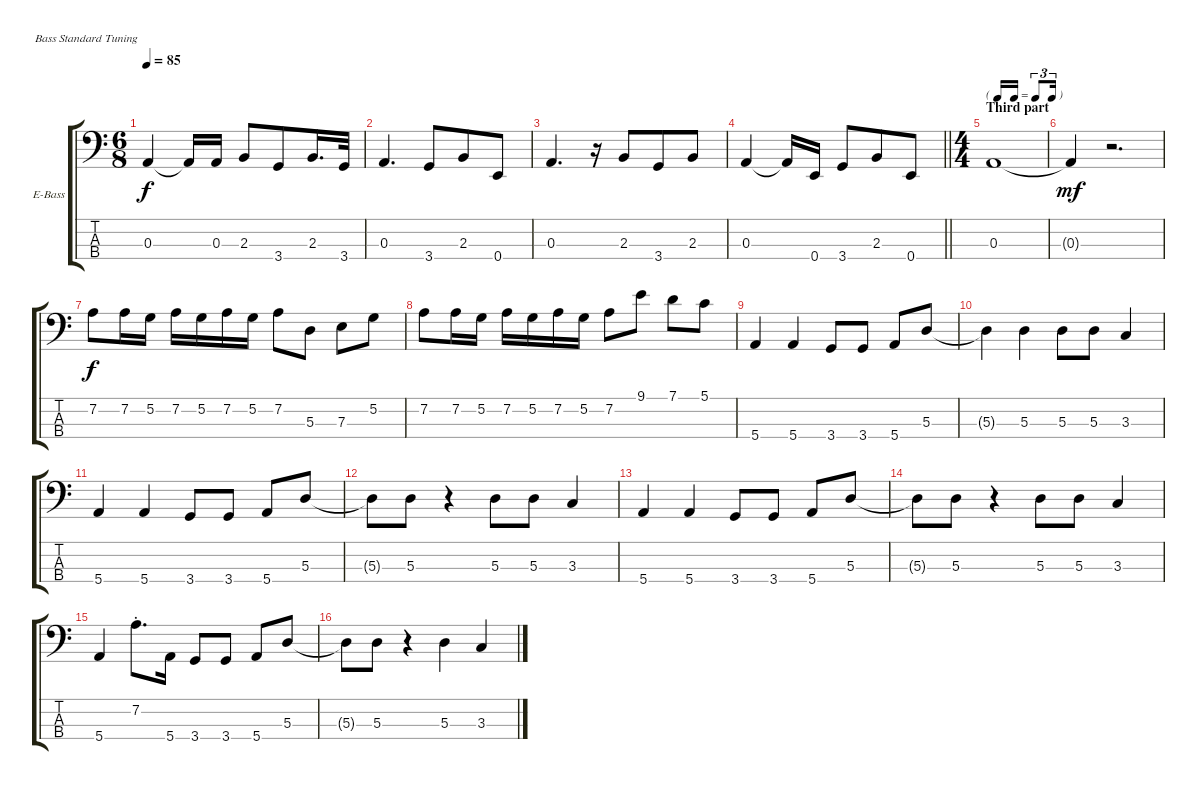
\bracketExtendMode groupsimilarinstruments
\firstSystemTrackNameOrientation horizontal
\otherSystemsTrackNameOrientation horizontal
\track ("Bass guitar" "E-Bass") {instrument electricbassfinger}
\staff {score tabs}
\tuning (G2 D2 A1 E1)
\ts (6 8)
\tempo 85
\clef f4
\ks c
0.3.4{dy f} 0.3{t}.16 0.3.16 2.3.8 3.4.8 2.3.16{d} 3.4.32 |
0.3.4{d} 3.4.8 2.3.8 0.4.8 |
0.3.4{d} r.16 2.3.8 3.4.8 2.3.8 |
\barLineRight lightlight
0.3.4 0.3{t}.16 0.4.16 3.4.8 2.3.8 0.4.8 |
\ts (4 4)
\beaming (8 2 2 2 2)
\tf triplet16th
\section ("" "Third part")
0.3.1 |
0.3{t}.4{dy mf} r.2{d} |
7.2.8{dy f} 7.2.16 5.2.16 7.2.16 5.2.16 7.2.16 5.2.16 7.2.8 5.3.8 7.3.8 5.2.8 |
7.2.8 7.2.16 5.2.16 7.2.16 5.2.16 7.2.16 5.2.16 7.2.8 9.1.8 7.1.8 5.1.8 |
5.4.4 5.4.4 3.4.8 3.4.8 5.4.8 5.3.8 |
5.3{t}.4 5.3.4 5.3.8 5.3.8 3.3.4 |
5.4.4 5.4.4 3.4.8 3.4.8 5.4.8 5.3.8 |
5.3{t}.8 5.3.8 r.4 5.3.8 5.3.8 3.3.4 |
5.4.4 5.4.4 3.4.8 3.4.8 5.4.8 5.3.8 |
5.3{t}.8 5.3.8 r.4 5.3.8 5.3.8 3.3.4 |
5.4.4 7.2{st}.8{d} 5.4.16 3.4.8 3.4.8 5.4.8 5.3.8 |
5.3{t}.8 5.3.8 r.4 5.3.4 3.3.4
